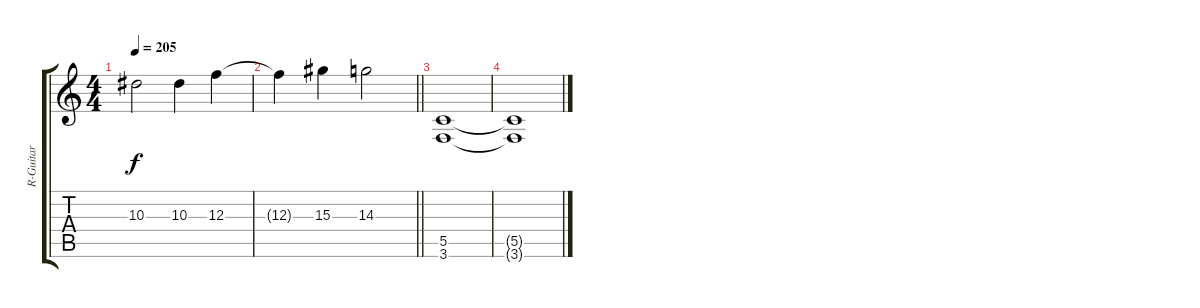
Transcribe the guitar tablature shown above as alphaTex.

\track ("R-Guitar" "R-Guitar") {instrument distortionguitar}
\staff {score tabs}
\tuning (D4 A3 F3 C3 G2 D2) {hide}
\ts (4 4)
\tempo 205
\clef g2
\ks c
10.3.2{dy f} 10.3.4 12.3.4 |
\barLineRight lightlight
12.3{t}.4 15.3.4 14.3.2 |
(5.5 3.6).1 |
(5.5{t} 3.6{t}).1
